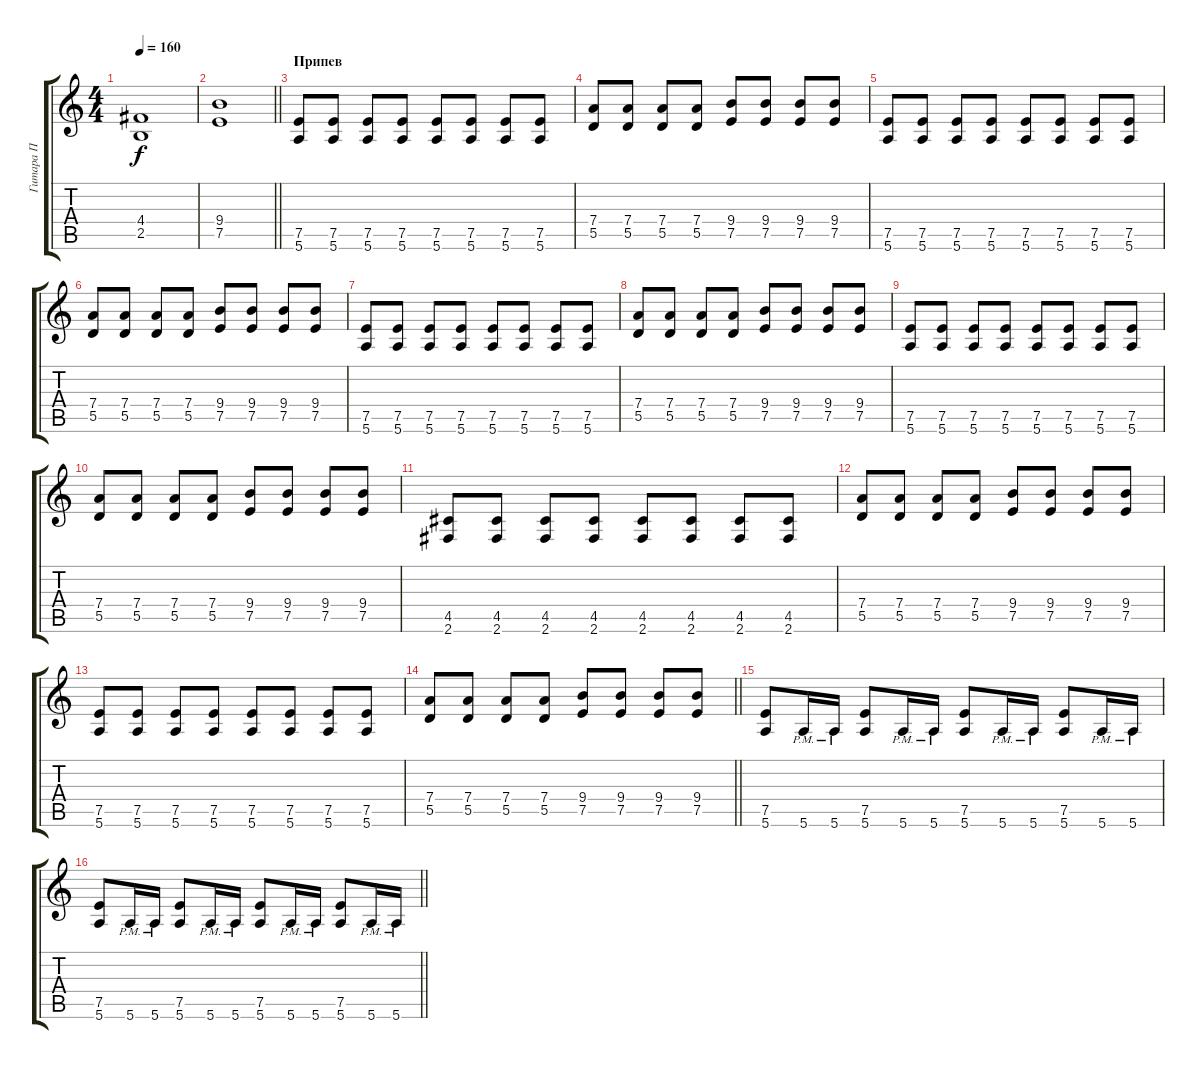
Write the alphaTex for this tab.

\track ("Гитара П" "Гитара П") {instrument overdrivenguitar}
\staff {score tabs}
\tuning (E4 B3 G3 D3 A2 E2) {hide}
\ts (4 4)
\tempo 160
\clef g2
\ks c
(4.4 2.5).1{dy f} |
\barLineRight lightlight
(9.4 7.5).1 |
\section ("" "Припев")
(7.5 5.6).8 (7.5 5.6).8 (7.5 5.6).8 (7.5 5.6).8 (7.5 5.6).8 (7.5 5.6).8 (7.5 5.6).8 (7.5 5.6).8 |
(7.4 5.5).8 (7.4 5.5).8 (7.4 5.5).8 (7.4 5.5).8 (9.4 7.5).8 (9.4 7.5).8 (9.4 7.5).8 (9.4 7.5).8 |
(7.5 5.6).8 (7.5 5.6).8 (7.5 5.6).8 (7.5 5.6).8 (7.5 5.6).8 (7.5 5.6).8 (7.5 5.6).8 (7.5 5.6).8 |
(7.4 5.5).8 (7.4 5.5).8 (7.4 5.5).8 (7.4 5.5).8 (9.4 7.5).8 (9.4 7.5).8 (9.4 7.5).8 (9.4 7.5).8 |
(7.5 5.6).8 (7.5 5.6).8 (7.5 5.6).8 (7.5 5.6).8 (7.5 5.6).8 (7.5 5.6).8 (7.5 5.6).8 (7.5 5.6).8 |
(7.4 5.5).8 (7.4 5.5).8 (7.4 5.5).8 (7.4 5.5).8 (9.4 7.5).8 (9.4 7.5).8 (9.4 7.5).8 (9.4 7.5).8 |
(7.5 5.6).8 (7.5 5.6).8 (7.5 5.6).8 (7.5 5.6).8 (7.5 5.6).8 (7.5 5.6).8 (7.5 5.6).8 (7.5 5.6).8 |
(7.4 5.5).8 (7.4 5.5).8 (7.4 5.5).8 (7.4 5.5).8 (9.4 7.5).8 (9.4 7.5).8 (9.4 7.5).8 (9.4 7.5).8 |
(4.5 2.6).8 (4.5 2.6).8 (4.5 2.6).8 (4.5 2.6).8 (4.5 2.6).8 (4.5 2.6).8 (4.5 2.6).8 (4.5 2.6).8 |
(7.4 5.5).8 (7.4 5.5).8 (7.4 5.5).8 (7.4 5.5).8 (9.4 7.5).8 (9.4 7.5).8 (9.4 7.5).8 (9.4 7.5).8 |
(7.5 5.6).8 (7.5 5.6).8 (7.5 5.6).8 (7.5 5.6).8 (7.5 5.6).8 (7.5 5.6).8 (7.5 5.6).8 (7.5 5.6).8 |
\barLineRight lightlight
(7.4 5.5).8 (7.4 5.5).8 (7.4 5.5).8 (7.4 5.5).8 (9.4 7.5).8 (9.4 7.5).8 (9.4 7.5).8 (9.4 7.5).8 |
\section ("" " ")
(7.5 5.6).8 5.6{pm}.16 5.6{pm}.16 (7.5 5.6).8 5.6{pm}.16 5.6{pm}.16 (7.5 5.6).8 5.6{pm}.16 5.6{pm}.16 (7.5 5.6).8 5.6{pm}.16 5.6{pm}.16 |
\barLineRight lightlight
(7.5 5.6).8 5.6{pm}.16 5.6{pm}.16 (7.5 5.6).8 5.6{pm}.16 5.6{pm}.16 (7.5 5.6).8 5.6{pm}.16 5.6{pm}.16 (7.5 5.6).8 5.6{pm}.16 5.6{pm}.16
